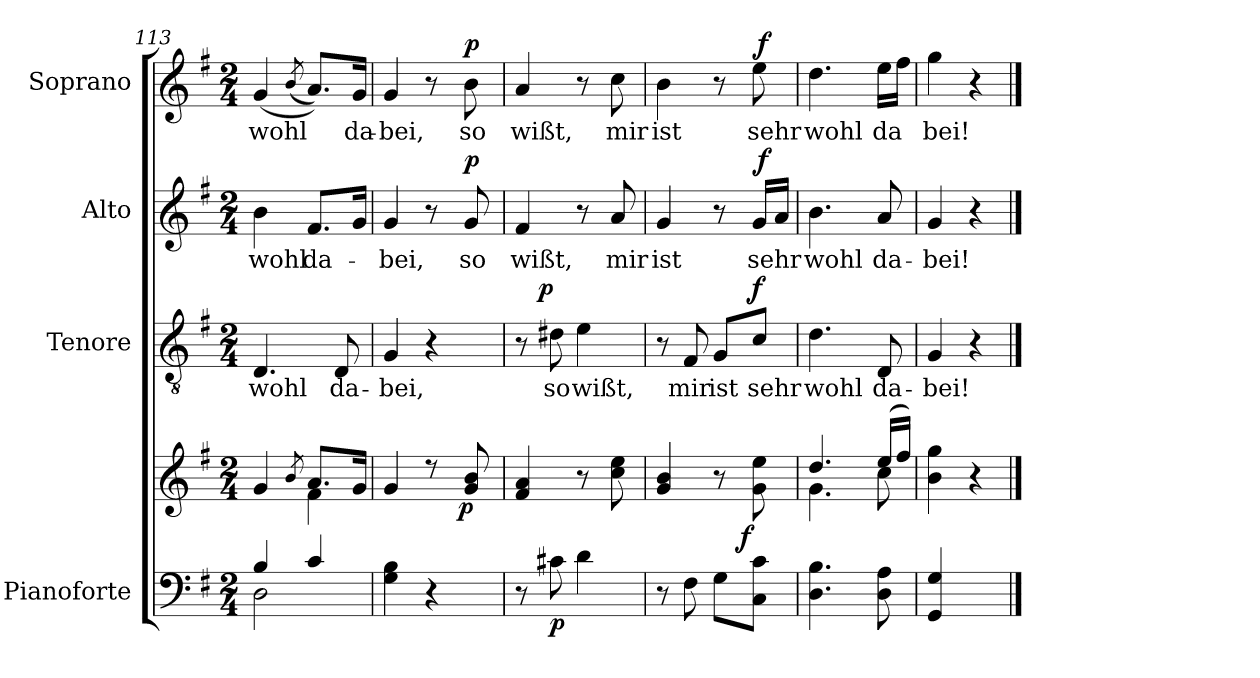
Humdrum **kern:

**kern	**kern	**dynam	**kern	**text	**dynam	**kern	**text	**dynam	**kern	**text	**dynam
*part4	*part4	*part4	*part3	*part3	*part3	*part2	*part2	*part2	*part1	*part1	*part1
*staff5	*staff4	*staff4/5	*staff3	*staff3	*staff3	*staff2	*staff2	*staff2	*staff1	*staff1	*staff1
*I"Pianoforte	*	*	*I"Tenore	*	*	*I"Alto	*	*	*I"Soprano	*	*
*I'Pno	*	*	*	*	*	*	*	*	*I'Pno	*	*
*clefF4	*clefG2	*	*clefGv2	*	*	*clefG2	*	*	*clefG2	*	*
*k[f#]	*k[f#]	*	*k[f#]	*	*	*k[f#]	*	*	*k[f#]	*	*
*G:	*G:	*	*G:	*	*	*G:	*	*	*G:	*	*
*M2/4	*M2/4	*	*M2/4	*	*	*M2/4	*	*	*M2/4	*	*
=113	=113	=113	=113	=113	=113	=113	=113	=113	=113	=113	=113
*^	*^	*	*	*	*	*	*	*	*	*	*
4B/	2D\	4g/	4ryy	.	4.D/	wohl	.	4b\	wohl	.	(4g/	wohl	.
.	.	8qb/	.	.	.	.	.	.	.	.	(8qb/	.	.
4c/	.	8.a/L	4f#\	.	.	.	.	8.f#/L	da-	.	8.a/L))	.	.
.	.	.	.	.	8D/	da-	.	.	.	.	.	.	.
.	.	16g/Jk	.	.	.	.	.	16g/Jk	.	.	16g/Jk	da-	.
*v	*v	*	*	*	*	*	*	*	*	*	*	*	*
!!LO:LB:g=z
=114	=114	=114	=114	=114	=114	=114	=114	=114	=114	=114	=114	=114
4G\ 4B\	4g/	3ryy	.	4G/	-bei,	.	4g/	-bei,	.	4g/	-bei,	.
4r	8rcc	.	.	4r	.	.	8r	.	.	8r	.	.
.	.	48.ryy	.	.	.	.	.	.	.	.	.	.
!	!	!	!LO:DY:b	!	!	!	!	!	!	!	!	!
.	.	12ryy	p	.	.	.	.	.	.	.	.	.
!	!	!	!	!	!	!	!	!	!LO:DY:a	!	!	!LO:DY:a
.	8g/ 8b/	.	.	.	.	.	8g/	so	p	8b\	so	p
.	.	24ryy	.	.	.	.	.	.	.	.	.	.
.	.	96ryy	.	.	.	.	.	.	.	.	.	.
*	*v	*v	*	*	*	*	*	*	*	*	*	*
=115	=115	=115	=115	=115	=115	=115	=115	=115	=115	=115	=115
*	*	*	*^	*	*	*	*	*	*	*	*
8r	4f#/ 4a/	.	8r	16.ryy	.	.	4f#/	wißt,	.	4a/	wißt,	.
!	!	!	!	!	!	!LO:DY:a	!	!	!	!	!	!
.	.	.	.	4ryy	.	p	.	.	.	.	.	.
!	!	!LO:DY:b=2	!	!	!	!	!	!	!	!	!	!
8c#X\	.	p	8d#X\	.	so	.	.	.	.	.	.	.
4d\	8r	.	4e\	.	wißt,	.	8r	.	.	8r	.	.
.	.	.	.	8ryy	.	.	.	.	.	.	.	.
.	8cc\ 8ee\	.	.	.	.	.	8a/	mir	.	8cc\	mir	.
.	.	.	.	32ryy	.	.	.	.	.	.	.	.
*	*	*	*v	*v	*	*	*	*	*	*	*	*
=116	=116	=116	=116	=116	=116	=116	=116	=116	=116	=116	=116
*^	*	*	*	*	*	*^	*	*	*^	*	*
8r	4ryy	4g/ 4b/	.	8r	.	.	4g/	3ryy	ist	.	4b\	3ryy	ist	.
8F#\	.	.	.	8F#/	mir	.	.	.	.	.	.	.	.	.
8G\L	16.ryy	8r	.	8G/L	ist	.	8r	.	.	.	8r	.	.	.
.	.	.	.	.	.	.	.	24ryy	.	.	.	24ryy	.	.
!	!	!	!LO:DY:a=2	!	!	!	!	!	!	!	!	!	!	!
.	8ryy	.	f	.	.	.	.	.	.	.	.	.	.	.
!	!	!	!	!	!	!LO:DY:a	!	!	!	!	!	!	!	!
8C\ 8c\J	.	8g\ 8ee\	.	8c/J	sehr	f	16g/LL	96ryy	sehr	.	8ee\	96ryy	sehr	.
!	!	!	!	!	!	!	!	!	!	!LO:DY:a	!	!	!	!LO:DY:a
.	.	.	.	.	.	.	.	12ryy	.	f	.	12ryy	.	f
.	.	.	.	.	.	.	16a/JJ	.	.	.	.	.	.	.
.	32ryy	.	.	.	.	.	.	48.ryy	.	.	.	48.ryy	.	.
*	*	*	*	*	*	*	*v	*v	*	*	*	*	*	*
*v	*v	*	*	*	*	*	*	*	*	*v	*v	*	*
=117	=117	=117	=117	=117	=117	=117	=117	=117	=117	=117	=117
*	*^	*	*	*	*	*	*	*	*	*	*
*	*	*^	*	*	*	*	*	*	*	*	*	*
4.D\ 4.B\	4.dd/	4.g\	4ryy	.	4.d\	wohl	.	4.b\	wohl	.	4.dd\	wohl	.
.	.	.	4ryy	.	.	.	.	.	.	.	.	.	.
8D\ 8A\	(16ee/LL	8cc\	.	.	8D/	da-	.	8a/	da-	.	16ee\LL	da	.
.	16ff#/JJ)	.	.	.	.	.	.	.	.	.	16ff#\JJ	.	.
*	*v	*v	*v	*	*	*	*	*	*	*	*	*	*
=118	=118	=118	=118	=118	=118	=118	=118	=118	=118	=118	=118
4GG/ 4G/	4b\ 4gg\	.	4G/	-bei!	.	4g/	-bei!	.	4gg\	bei!	.
4ryy	4r	.	4r	.	.	4r	.	.	4r	.	.
==	==	==	==	==	==	==	==	==	==	==	==
*-	*-	*-	*-	*-	*-	*-	*-	*-	*-	*-	*-
